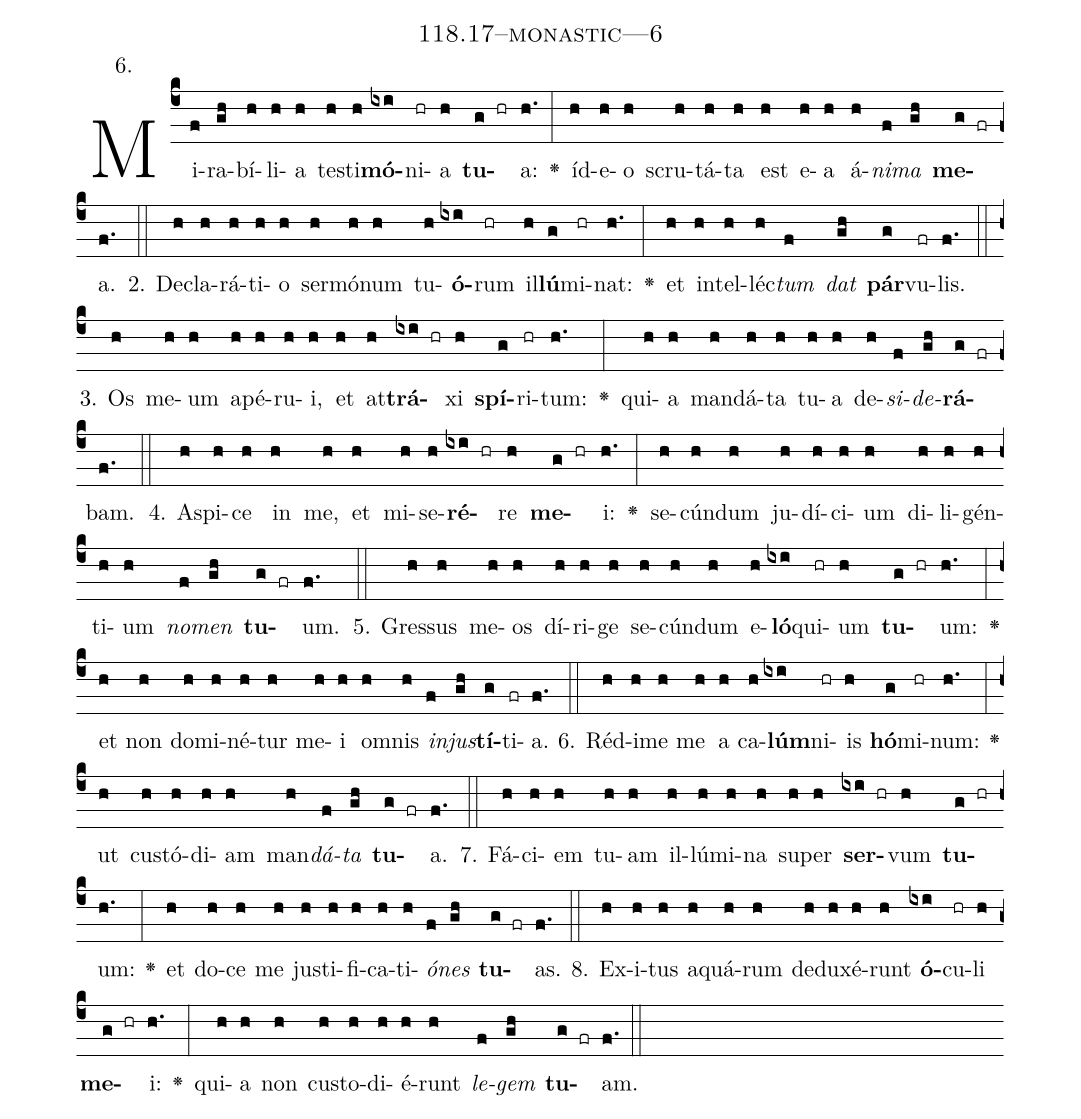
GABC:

name: 118.17--monastic---6;
annotation: 6.;
%%
(c4)Mi(f)ra(gh)bí(h)li(h)a(h) tes(h)ti(h)<b>mó</b>(ixi)ni(hr)a(h) <b>tu</b>(g hr)a:(h.) <v>\greheightstar</v>(:) íd(h)e(h)o(h) scru(h)tá(h)ta(h) est(h) e(h)a(h) á(h)<i>ni</i>(f)<i>ma</i>(gh) <b>me</b>(g fr)a.(f.) (::)
2. De(h)cla(h)rá(h)ti(h)o(h) ser(h)mó(h)num(h) tu(h)<b>ó</b>(ixi)rum(hr) il(h)<b>lú</b>(g)mi(hr)nat:(h.) <v>\greheightstar</v>(:) et(h) in(h)tel(h)léc(h)<i>tum</i>(f) <i>dat</i>(gh) <b>pár</b>(g)vu(fr)lis.(f.) (::)
3. Os(h) me(h)um(h) a(h)pé(h)ru(h)i,(h) et(h) at(h)<b>trá</b>(ixi hr)xi(h) <b>spí</b>(g)ri(hr)tum:(h.) <v>\greheightstar</v>(:) qui(h)a(h) man(h)dá(h)ta(h) tu(h)a(h) de(h)<i>si</i>(f)<i>de</i>(gh)<b>rá</b>(g fr)bam.(f.) (::)
4. A(h)spi(h)ce(h) in(h) me,(h) et(h) mi(h)se(h)<b>ré</b>(ixi hr)re(h) <b>me</b>(g hr)i:(h.) <v>\greheightstar</v>(:) se(h)cún(h)dum(h) ju(h)dí(h)ci(h)um(h) di(h)li(h)gén(h)ti(h)um(h) <i>no</i>(f)<i>men</i>(gh) <b>tu</b>(g fr)um.(f.) (::)
5. Gres(h)sus(h) me(h)os(h) dí(h)ri(h)ge(h) se(h)cún(h)dum(h) e(h)<b>ló</b>(ixi)qui(hr)um(h) <b>tu</b>(g hr)um:(h.) <v>\greheightstar</v>(:) et(h) non(h) do(h)mi(h)né(h)tur(h) me(h)i(h) om(h)nis(h) <i>in</i>(f)<i>jus</i>(gh)<b>tí</b>(g)ti(fr)a.(f.) (::)
6. Réd(h)i(h)me(h) me(h) a(h) ca(h)<b>lúm</b>(ixi)ni(hr)is(h) <b>hó</b>(g)mi(hr)num:(h.) <v>\greheightstar</v>(:) ut(h) cus(h)tó(h)di(h)am(h) man(h)<i>dá</i>(f)<i>ta</i>(gh) <b>tu</b>(g fr)a.(f.) (::)
7. Fá(h)ci(h)em(h) tu(h)am(h) il(h)lú(h)mi(h)na(h) su(h)per(h) <b>ser</b>(ixi hr)vum(h) <b>tu</b>(g hr)um:(h.) <v>\greheightstar</v>(:) et(h) do(h)ce(h) me(h) jus(h)ti(h)fi(h)ca(h)ti(h)<i>ó</i>(f)<i>nes</i>(gh) <b>tu</b>(g fr)as.(f.) (::)
8. Ex(h)i(h)tus(h) a(h)quá(h)rum(h) de(h)du(h)xé(h)runt(h) <b>ó</b>(ixi)cu(hr)li(h) <b>me</b>(g hr)i:(h.) <v>\greheightstar</v>(:) qui(h)a(h) non(h) cus(h)to(h)di(h)é(h)runt(h) <i>le</i>(f)<i>gem</i>(gh) <b>tu</b>(g fr)am.(f.) (::)
